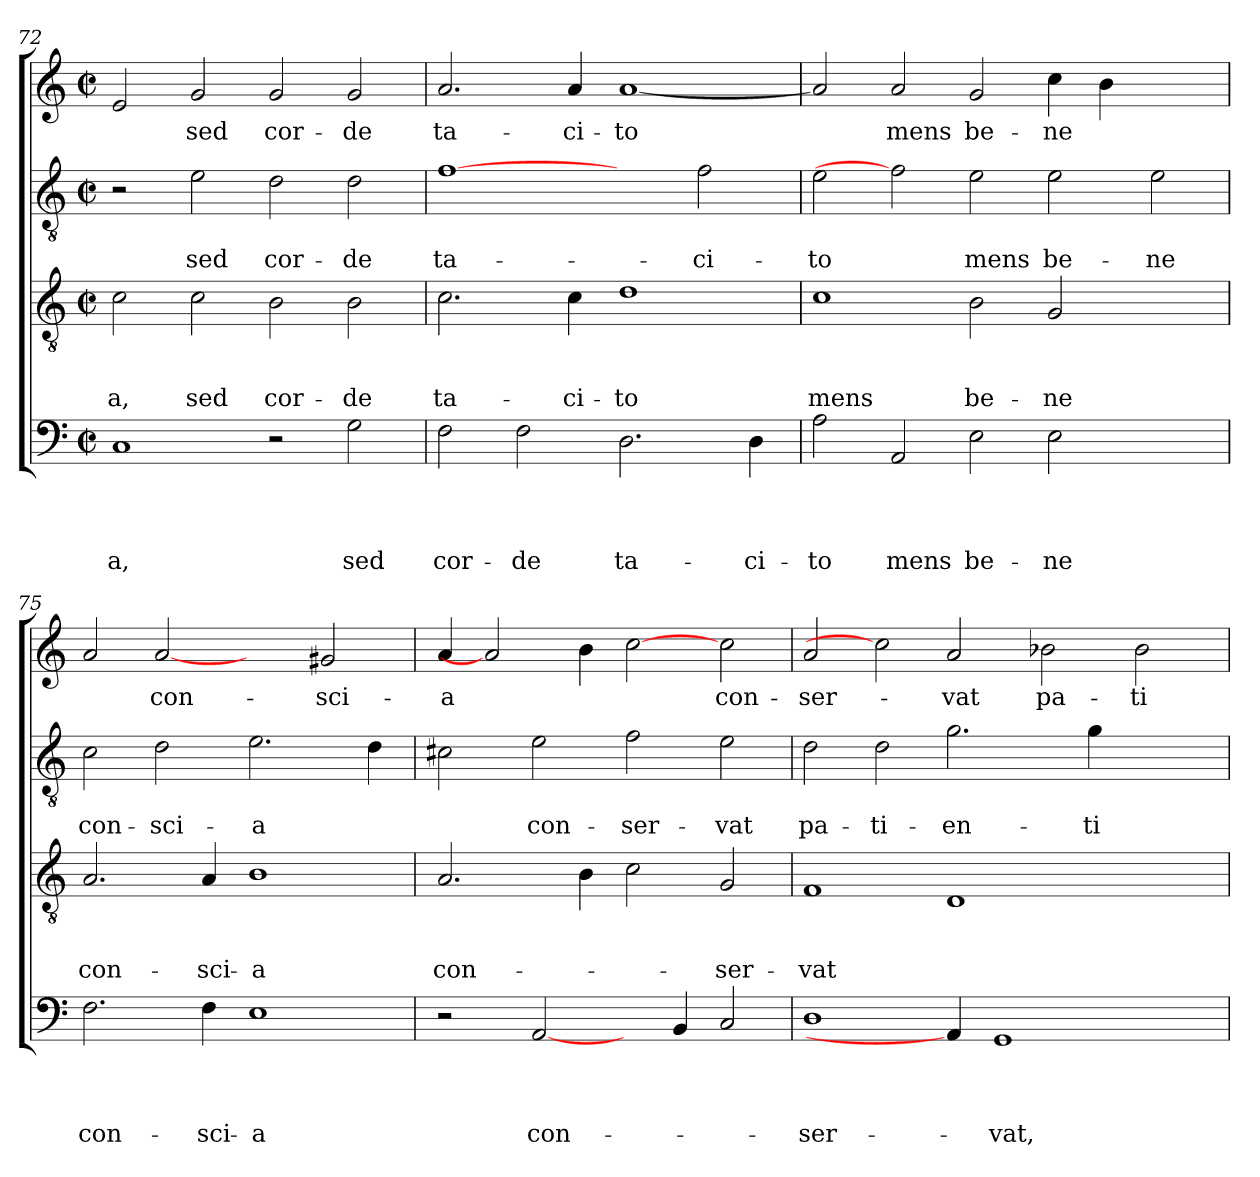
**kern	**text	**text	**text	**text	**kern	**text	**text	**text	**kern	**text	**text	**kern	**text
*part4	*part4	*part4	*part4	*part4	*part3	*part3	*part3	*part3	*part2	*part2	*part2	*part1	*part1
*staff4	*staff4	*staff4	*staff4	*staff4	*staff3	*staff3	*staff3	*staff3	*staff2	*staff2	*staff2	*staff1	*staff1
*clefF4	*	*	*	*	*clefGv2	*	*	*	*clefGv2	*	*	*clefG2	*
*k[]	*	*	*	*	*k[]	*	*	*	*k[]	*	*	*k[]	*
*C:	*	*	*	*	*C:	*	*	*	*C:	*	*	*C:	*
*M2/2	*	*	*	*	*M2/2	*	*	*	*M2/2	*	*	*M2/2	*
*met(c|)	*	*	*	*	*met(c|)	*	*	*	*met(c|)	*	*	*met(c|)	*
=72	=72	=72	=72	=72	=72	=72	=72	=72	=72	=72	=72	=72	=72
!	!	!	!	!LO:LY:b	!	!	!	!LO:LY:b	!	!	!	!	!
1C	.	.	.	-a,	2c\	.	.	-a,	2r	.	.	2e/	.
!	!	!	!	!	!	!	!	!LO:LY:b	!	!	!LO:LY:b	!	!LO:LY:b
.	.	.	.	.	2c\	.	.	sed	2e\	.	sed	2g/	sed
!	!	!	!	!	!	!	!	!LO:LY:b	!	!	!LO:LY:b	!	!LO:LY:b
2r	.	.	.	.	2B\	.	.	cor-	2d\	.	cor-	2g/	cor-
!	!	!	!	!LO:LY:b	!	!	!	!LO:LY:b	!	!	!LO:LY:b	!	!LO:LY:b
2G\	.	.	.	sed	2B\	.	.	-de	2d\	.	-de	2g/	-de
=73	=73	=73	=73	=73	=73	=73	=73	=73	=73	=73	=73	=73	=73
!	!	!	!	!LO:LY:b	!	!	!	!LO:LY:b	!	!	!LO:LY:b	!	!LO:LY:b
2F\	.	.	.	cor-	2.c\	.	.	ta-	[1f	.	ta-	2.a/	ta-
!	!	!	!	!LO:LY:b	!	!	!	!	!	!	!	!	!
2F\	.	.	.	-de	.	.	.	.	.	.	.	.	.
!	!	!	!	!	!	!	!	!LO:LY:b	!	!	!	!	!LO:LY:b
.	.	.	.	.	4c\	.	.	-ci-	.	.	.	4a/	-ci-
!	!	!	!	!LO:LY:b	!	!	!	!LO:LY:b	!	!	!	!	!LO:LY:b
2.D\	.	.	.	ta-	1d	.	.	-to	2ryy	.	.	[1a	-to
!	!	!	!	!	!	!	!	!	!	!	!LO:LY:b	!	!
.	.	.	.	.	.	.	.	.	2f\	.	-ci-	.	.
!	!	!	!	!LO:LY:b	!	!	!	!	!	!	!	!	!
4D\	.	.	.	-ci-	.	.	.	.	.	.	.	.	.
!!LO:PB:g=z
=74	=74	=74	=74	=74	=74	=74	=74	=74	=74	=74	=74	=74	=74
!	!	!	!	!LO:LY:b	!	!	!	!LO:LY:b	!	!	!LO:LY:b	!	!
2A\	.	.	.	-to	1c	.	.	mens	2e\	.	-to	2a/]	.
!	!	!	!	!LO:LY:b	!	!	!	!	!	!	!	!	!LO:LY:b
2AA/	.	.	.	mens	.	.	.	.	2f]	.	.	2a/	mens
!	!	!	!	!LO:LY:b	!	!	!	!LO:LY:b	!	!	!LO:LY:b	!	!LO:LY:b
2E\	.	.	.	be-	2B\	.	.	be-	2e\	.	mens	2g/	be-
!	!	!	!	!LO:LY:b	!	!	!	!LO:LY:b	!	!	!LO:LY:b	!	!LO:LY:b
2E\	.	.	.	-ne	2G/	.	.	-ne	2e\	.	be-	4cc\	-ne
.	.	.	.	.	.	.	.	.	.	.	.	4b\	.
!	!	!	!	!	!	!	!	!	!	!	!LO:LY:b	!	!
2ryy	.	.	.	.	2ryy	.	.	.	2e\	.	-ne	2ryy	.
=75	=75	=75	=75	=75	=75	=75	=75	=75	=75	=75	=75	=75	=75
!	!	!	!	!LO:LY:b	!	!	!	!LO:LY:b	!	!	!LO:LY:b	!	!
2.F\	.	.	.	con-	2.A/	.	.	con-	2c\	.	con-	2a/	.
!	!	!	!	!	!	!	!	!	!	!	!LO:LY:b	!	!LO:LY:b
.	.	.	.	.	.	.	.	.	2d\	.	-sci-	[2a	con-
!	!	!	!	!LO:LY:b	!	!	!	!LO:LY:b	!	!	!	!	!
4F\	.	.	.	-sci-	4A/	.	.	-sci-	.	.	.	.	.
!	!	!	!	!LO:LY:b	!	!	!	!LO:LY:b	!	!	!LO:LY:b	!	!
1E	.	.	.	-a	1B	.	.	-a	2.e\	.	-a	2ryy	.
!	!	!	!	!	!	!	!	!	!	!	!	!	!LO:LY:b
.	.	.	.	.	.	.	.	.	.	.	.	2g#X/	-sci-
.	.	.	.	.	.	.	.	.	4d\	.	.	.	.
=76	=76	=76	=76	=76	=76	=76	=76	=76	=76	=76	=76	=76	=76
!	!	!	!	!	!	!	!	!LO:LY:b	!	!	!	!	!LO:LY:b
2r	.	.	.	.	2.A/	.	.	con-	2c#X\	.	.	4a/	-a
.	.	.	.	.	.	.	.	.	.	.	.	2a]	.
!	!	!	!	!LO:LY:b	!	!	!	!	!	!	!LO:LY:b	!	!
[2AA/	.	.	.	con-	.	.	.	.	2e\	.	con-	.	.
.	.	.	.	.	4B\	.	.	.	.	.	.	4b\	.
!	!	!	!	!	!	!	!	!	!	!	!LO:LY:b	!	!
4ryy	.	.	.	.	2c\	.	.	.	2f\	.	-ser-	[2cc	.
4BB/	.	.	.	.	.	.	.	.	.	.	.	.	.
!	!	!	!	!	!	!	!	!LO:LY:b	!	!	!LO:LY:b	!	!LO:LY:b
2C/	.	.	.	.	2G/	.	.	-ser-	2e\	.	-vat	2cc\	con-
=77	=77	=77	=77	=77	=77	=77	=77	=77	=77	=77	=77	=77	=77
!	!	!	!	!LO:LY:b	!	!	!	!LO:LY:b	!	!	!LO:LY:b	!	!LO:LY:b
1D	.	.	.	-ser-	1F	.	.	-vat	2d\	.	pa-	2a/	-ser-
!	!	!	!	!	!	!	!	!	!	!	!LO:LY:b	!	!
.	.	.	.	.	.	.	.	.	2d\	.	-ti-	2cc]	.
!	!	!	!	!	!	!	!	!	!	!	!LO:LY:b	!	!LO:LY:b
4AA/]	.	.	.	.	1D	.	.	.	2.g\	.	-en-	2a/	-vat
!	!	!	!	!LO:LY:b	!	!	!	!	!	!	!	!	!
1GG	.	.	.	-vat,	.	.	.	.	.	.	.	.	.
!	!	!	!	!	!	!	!	!	!	!	!	!	!LO:LY:b
.	.	.	.	.	.	.	.	.	.	.	.	2b-X\	pa-
!	!	!	!	!	!	!	!	!	!	!	!LO:LY:b	!	!
.	.	.	.	.	.	.	.	.	4g\	.	-ti-	.	.
!	!	!	!	!	!	!	!	!	!	!	!	!	!LO:LY:b
.	.	.	.	.	2ryy	.	.	.	2ryy	.	.	2b-\	-ti-
4ryy	.	.	.	.	.	.	.	.	.	.	.	.	.
=	=	=	=	=	=	=	=	=	=	=	=	=	=
*-	*-	*-	*-	*-	*-	*-	*-	*-	*-	*-	*-	*-	*-
